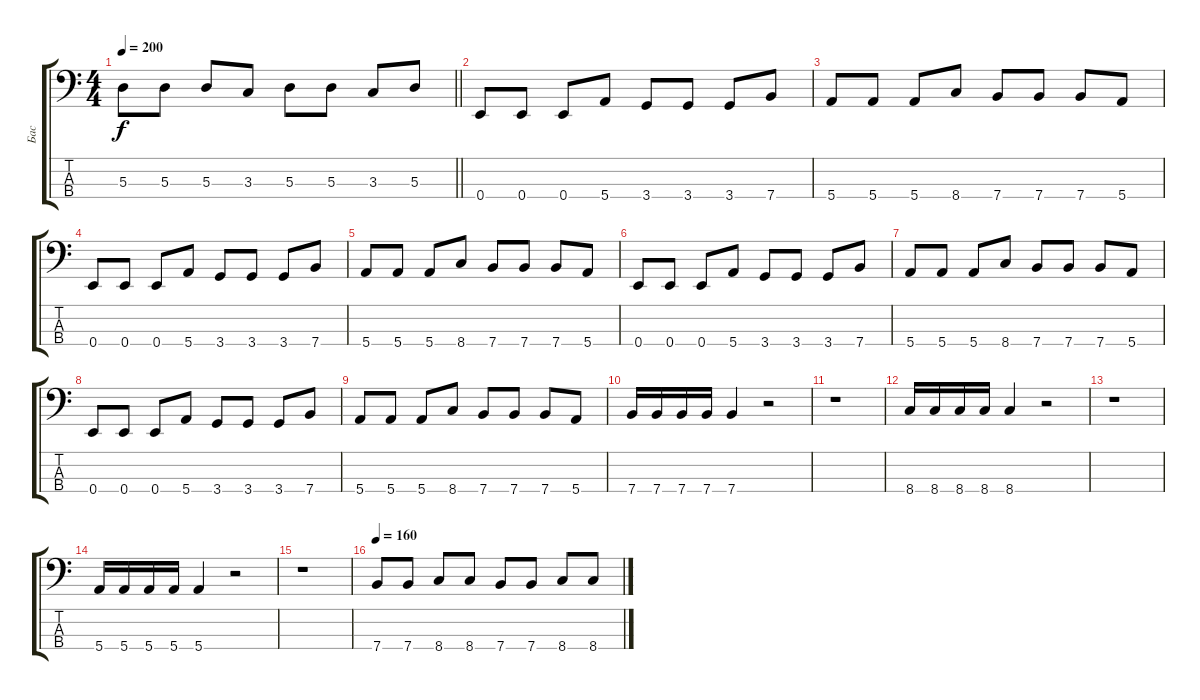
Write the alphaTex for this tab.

\track ("Бас" "Бас") {instrument electricbassfinger}
\staff {score tabs}
\tuning (G2 D2 A1 E1) {hide}
\ts (4 4)
\tempo 200
\clef f4
\barLineRight lightlight
\ks c
5.3{t}.8{dy f} 5.3.8 5.3.8 3.3.8 5.3.8 5.3.8 3.3.8 5.3.8 |
0.4.8 0.4.8 0.4.8 5.4.8 3.4.8 3.4.8 3.4.8 7.4.8 |
5.4.8 5.4.8 5.4.8 8.4.8 7.4.8 7.4.8 7.4.8 5.4.8 |
0.4.8 0.4.8 0.4.8 5.4.8 3.4.8 3.4.8 3.4.8 7.4.8 |
5.4.8 5.4.8 5.4.8 8.4.8 7.4.8 7.4.8 7.4.8 5.4.8 |
0.4.8 0.4.8 0.4.8 5.4.8 3.4.8 3.4.8 3.4.8 7.4.8 |
5.4.8 5.4.8 5.4.8 8.4.8 7.4.8 7.4.8 7.4.8 5.4.8 |
0.4.8 0.4.8 0.4.8 5.4.8 3.4.8 3.4.8 3.4.8 7.4.8 |
5.4.8 5.4.8 5.4.8 8.4.8 7.4.8 7.4.8 7.4.8 5.4.8 |
7.4.16 7.4.16 7.4.16 7.4.16 7.4.4 r.2 |
r.1 |
8.4.16 8.4.16 8.4.16 8.4.16 8.4.4 r.2 |
r.1 |
5.4.16 5.4.16 5.4.16 5.4.16 5.4.4 r.2 |
r.1 |
\tempo 160
7.4.8 7.4.8 8.4.8 8.4.8 7.4.8 7.4.8 8.4.8 8.4.8
